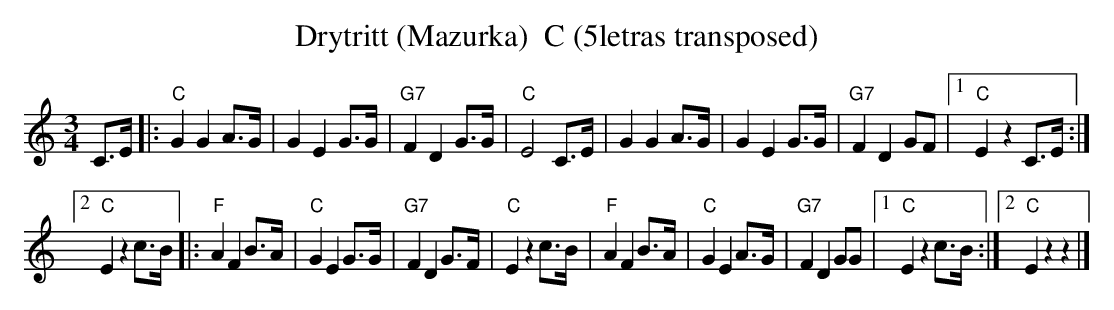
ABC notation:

X:1
T: Drytritt (Mazurka)  C (5letras transposed)
M:3/4
L:1/8
K:C transpose=3 %%MIDI gchordon
C>E  |: "C"G2G2A>G | G2E2G>G | "G7"F2D2G>G |  "C"E4C>E | G2G2A>G | G2E2 G>G | "G7"F2D2GF |1 "C"E2z2C>E :|2
"C"E2z2c>B |: "F"A2F2B>A | "C"G2E2G>G | "G7"F2D2G>F | "C"E2z2c>B | "F"A2F2B>A | "C"G2E2 A>G | "G7"F2D2 GG |1 "C"E2z2c>B :|2 "C"E2z2z2 |]
